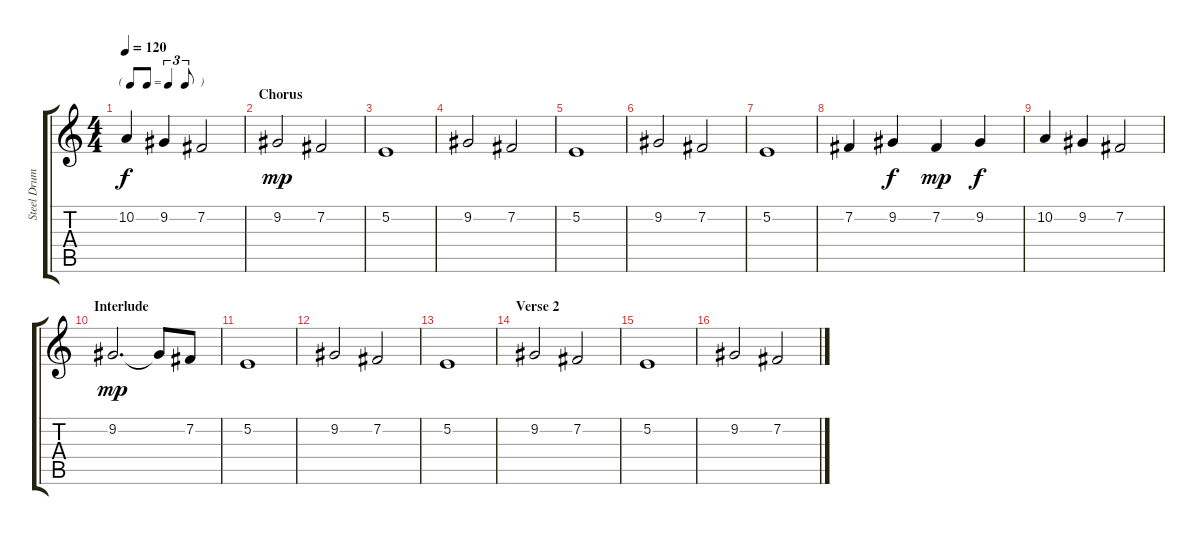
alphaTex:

\track ("Steel Drums" "Steel Drum") {instrument steeldrums}
\staff {score tabs}
\tuning (E4 B3 G3 D3 A2 E2) {hide}
\ts (4 4)
\tf triplet8th
\tempo 120
\clef g2
\ks c
10.2.4{dy f} 9.2.4 7.2.2 |
\section ("" "Chorus")
9.2.2{dy mp} 7.2.2 |
5.2.1 |
9.2.2 7.2.2 |
5.2.1 |
9.2.2 7.2.2 |
5.2.1 |
7.2.4 9.2.4{dy f} 7.2.4{dy mp} 9.2.4{dy f} |
10.2.4 9.2.4 7.2.2 |
\section ("" "Interlude")
9.2.2{d dy mp} 9.2{t}.8 7.2.8 |
5.2.1 |
9.2.2 7.2.2 |
5.2.1 |
\section ("" "Verse 2")
9.2.2 7.2.2 |
5.2.1 |
9.2.2 7.2.2
